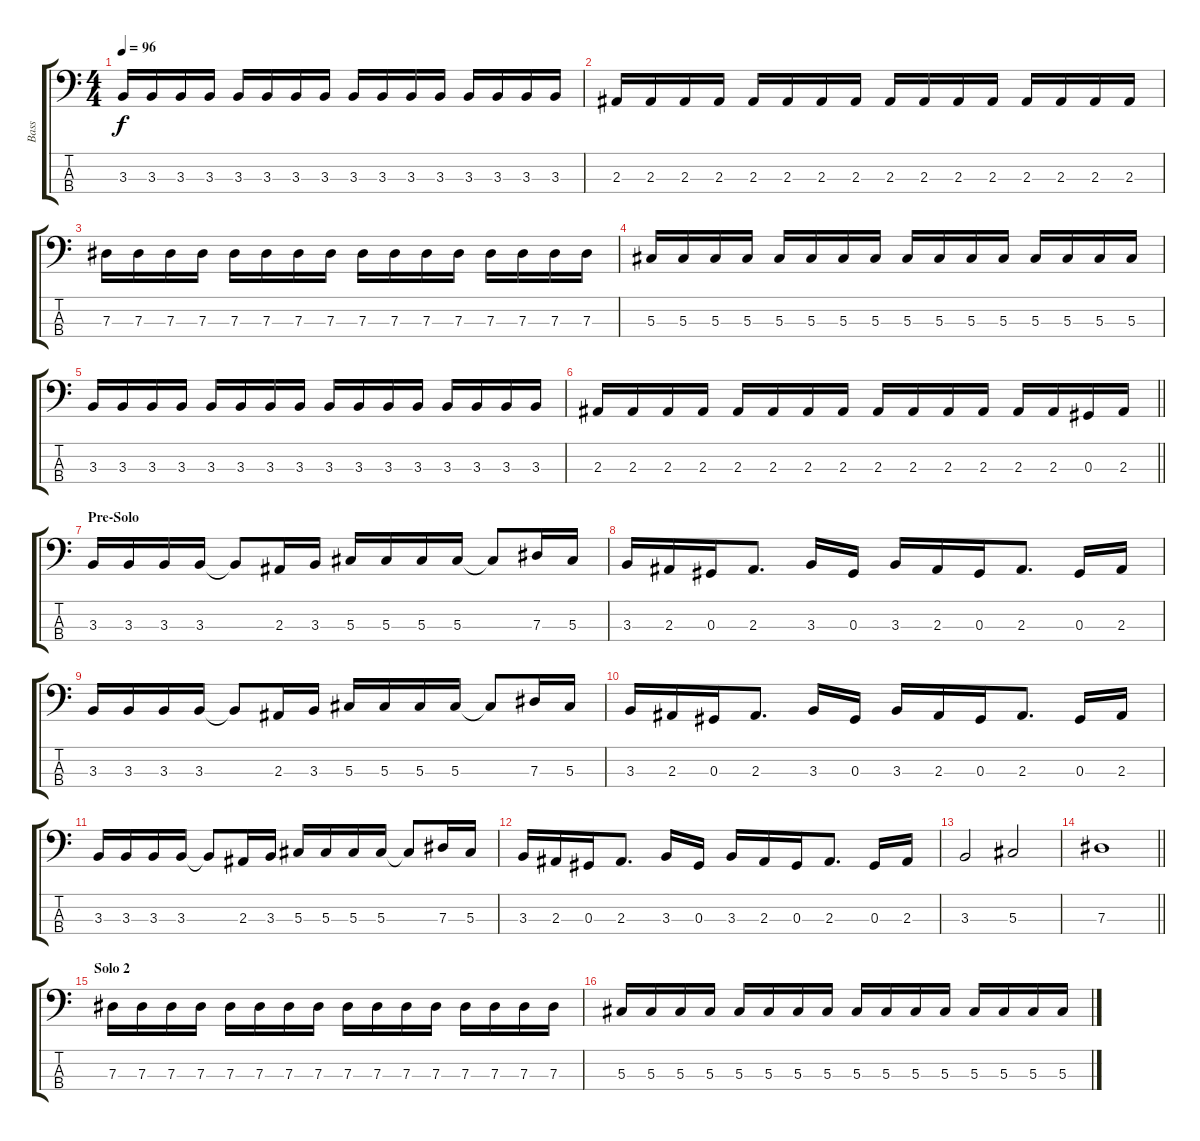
\track ("Bass" "Bass") {instrument electricbassfinger}
\staff {score tabs}
\tuning (Gb2 Db2 Ab1 Eb1) {hide}
\ts (4 4)
\tempo 96
\clef f4
\ks c
3.3.16{dy f} 3.3.16 3.3.16 3.3.16 3.3.16 3.3.16 3.3.16 3.3.16 3.3.16 3.3.16 3.3.16 3.3.16 3.3.16 3.3.16 3.3.16 3.3.16 |
2.3.16 2.3.16 2.3.16 2.3.16 2.3.16 2.3.16 2.3.16 2.3.16 2.3.16 2.3.16 2.3.16 2.3.16 2.3.16 2.3.16 2.3.16 2.3.16 |
7.3.16 7.3.16 7.3.16 7.3.16 7.3.16 7.3.16 7.3.16 7.3.16 7.3.16 7.3.16 7.3.16 7.3.16 7.3.16 7.3.16 7.3.16 7.3.16 |
5.3.16 5.3.16 5.3.16 5.3.16 5.3.16 5.3.16 5.3.16 5.3.16 5.3.16 5.3.16 5.3.16 5.3.16 5.3.16 5.3.16 5.3.16 5.3.16 |
3.3.16 3.3.16 3.3.16 3.3.16 3.3.16 3.3.16 3.3.16 3.3.16 3.3.16 3.3.16 3.3.16 3.3.16 3.3.16 3.3.16 3.3.16 3.3.16 |
\barLineRight lightlight
2.3.16 2.3.16 2.3.16 2.3.16 2.3.16 2.3.16 2.3.16 2.3.16 2.3.16 2.3.16 2.3.16 2.3.16 2.3.16 2.3.16 0.3.16 2.3.16 |
\section ("" "Pre-Solo")
3.3.16 3.3.16 3.3.16 3.3.16 3.3{t}.8 2.3.16 3.3.16 5.3.16 5.3.16 5.3.16 5.3.16 5.3{t}.8 7.3.16 5.3.16 |
3.3.16 2.3.16 0.3.16 2.3.8{d} 3.3.16 0.3.16 3.3.16 2.3.16 0.3.16 2.3.8{d} 0.3.16 2.3.16 |
3.3.16 3.3.16 3.3.16 3.3.16 3.3{t}.8 2.3.16 3.3.16 5.3.16 5.3.16 5.3.16 5.3.16 5.3{t}.8 7.3.16 5.3.16 |
3.3.16 2.3.16 0.3.16 2.3.8{d} 3.3.16 0.3.16 3.3.16 2.3.16 0.3.16 2.3.8{d} 0.3.16 2.3.16 |
3.3.16 3.3.16 3.3.16 3.3.16 3.3{t}.8 2.3.16 3.3.16 5.3.16 5.3.16 5.3.16 5.3.16 5.3{t}.8 7.3.16 5.3.16 |
3.3.16 2.3.16 0.3.16 2.3.8{d} 3.3.16 0.3.16 3.3.16 2.3.16 0.3.16 2.3.8{d} 0.3.16 2.3.16 |
3.3.2 5.3.2 |
\barLineRight lightlight
7.3.1 |
\section ("" "Solo 2")
7.3.16 7.3.16 7.3.16 7.3.16 7.3.16 7.3.16 7.3.16 7.3.16 7.3.16 7.3.16 7.3.16 7.3.16 7.3.16 7.3.16 7.3.16 7.3.16 |
5.3.16 5.3.16 5.3.16 5.3.16 5.3.16 5.3.16 5.3.16 5.3.16 5.3.16 5.3.16 5.3.16 5.3.16 5.3.16 5.3.16 5.3.16 5.3.16
